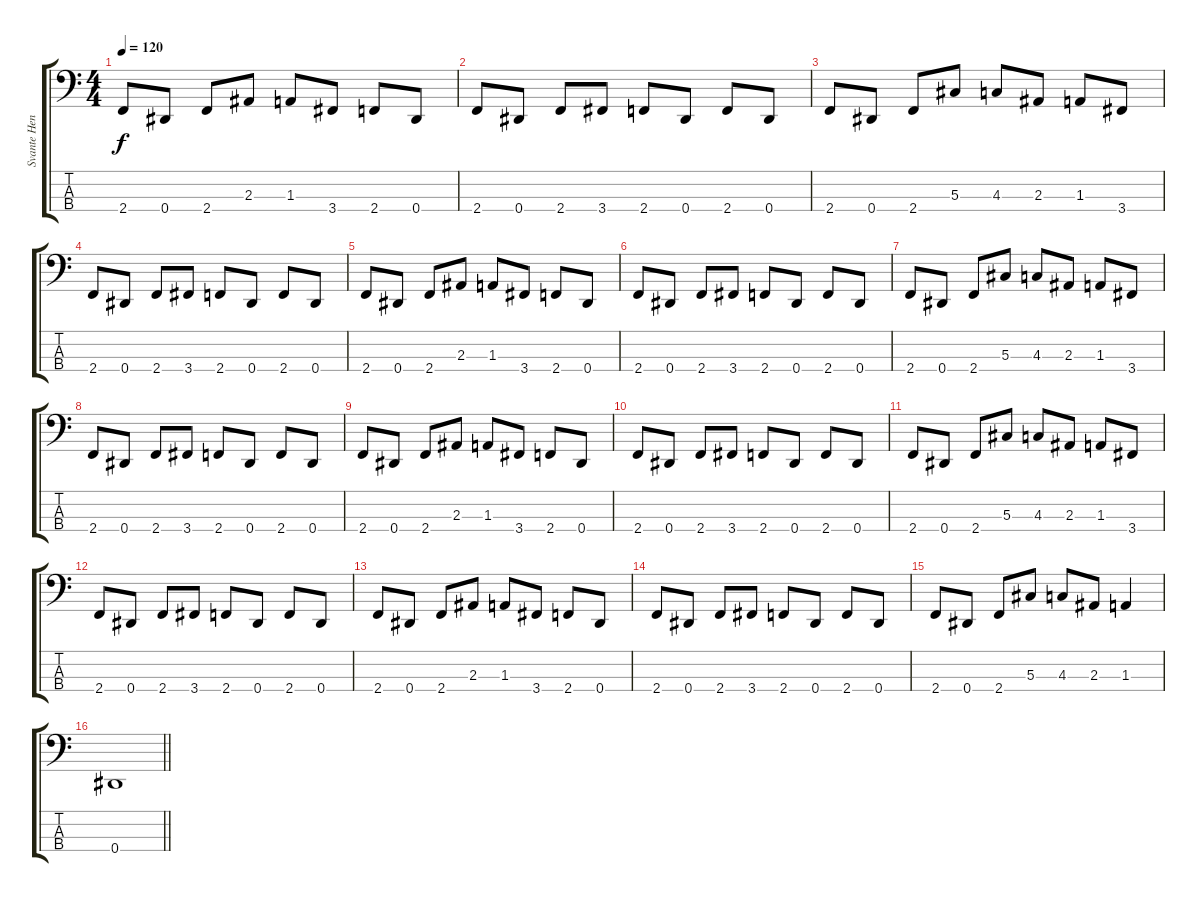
\track ("Svante Henrysson" "Svante Hen") {instrument electricbassfinger}
\staff {score tabs}
\tuning (Gb2 Db2 Ab1 Eb1) {hide}
\ts (4 4)
\tempo 120
\clef f4
\ks c
2.4.8{dy f} 0.4.8 2.4.8 2.3.8 1.3.8 3.4.8 2.4.8 0.4.8 |
2.4.8 0.4.8 2.4.8 3.4.8 2.4.8 0.4.8 2.4.8 0.4.8 |
2.4.8 0.4.8 2.4.8 5.3.8 4.3.8 2.3.8 1.3.8 3.4.8 |
2.4.8 0.4.8 2.4.8 3.4.8 2.4.8 0.4.8 2.4.8 0.4.8 |
2.4.8 0.4.8 2.4.8 2.3.8 1.3.8 3.4.8 2.4.8 0.4.8 |
2.4.8 0.4.8 2.4.8 3.4.8 2.4.8 0.4.8 2.4.8 0.4.8 |
2.4.8 0.4.8 2.4.8 5.3.8 4.3.8 2.3.8 1.3.8 3.4.8 |
2.4.8 0.4.8 2.4.8 3.4.8 2.4.8 0.4.8 2.4.8 0.4.8 |
2.4.8 0.4.8 2.4.8 2.3.8 1.3.8 3.4.8 2.4.8 0.4.8 |
2.4.8 0.4.8 2.4.8 3.4.8 2.4.8 0.4.8 2.4.8 0.4.8 |
2.4.8 0.4.8 2.4.8 5.3.8 4.3.8 2.3.8 1.3.8 3.4.8 |
2.4.8 0.4.8 2.4.8 3.4.8 2.4.8 0.4.8 2.4.8 0.4.8 |
2.4.8 0.4.8 2.4.8 2.3.8 1.3.8 3.4.8 2.4.8 0.4.8 |
2.4.8 0.4.8 2.4.8 3.4.8 2.4.8 0.4.8 2.4.8 0.4.8 |
2.4.8 0.4.8 2.4.8 5.3.8 4.3.8 2.3.8 1.3.4 |
\barLineRight lightlight
0.4.1
